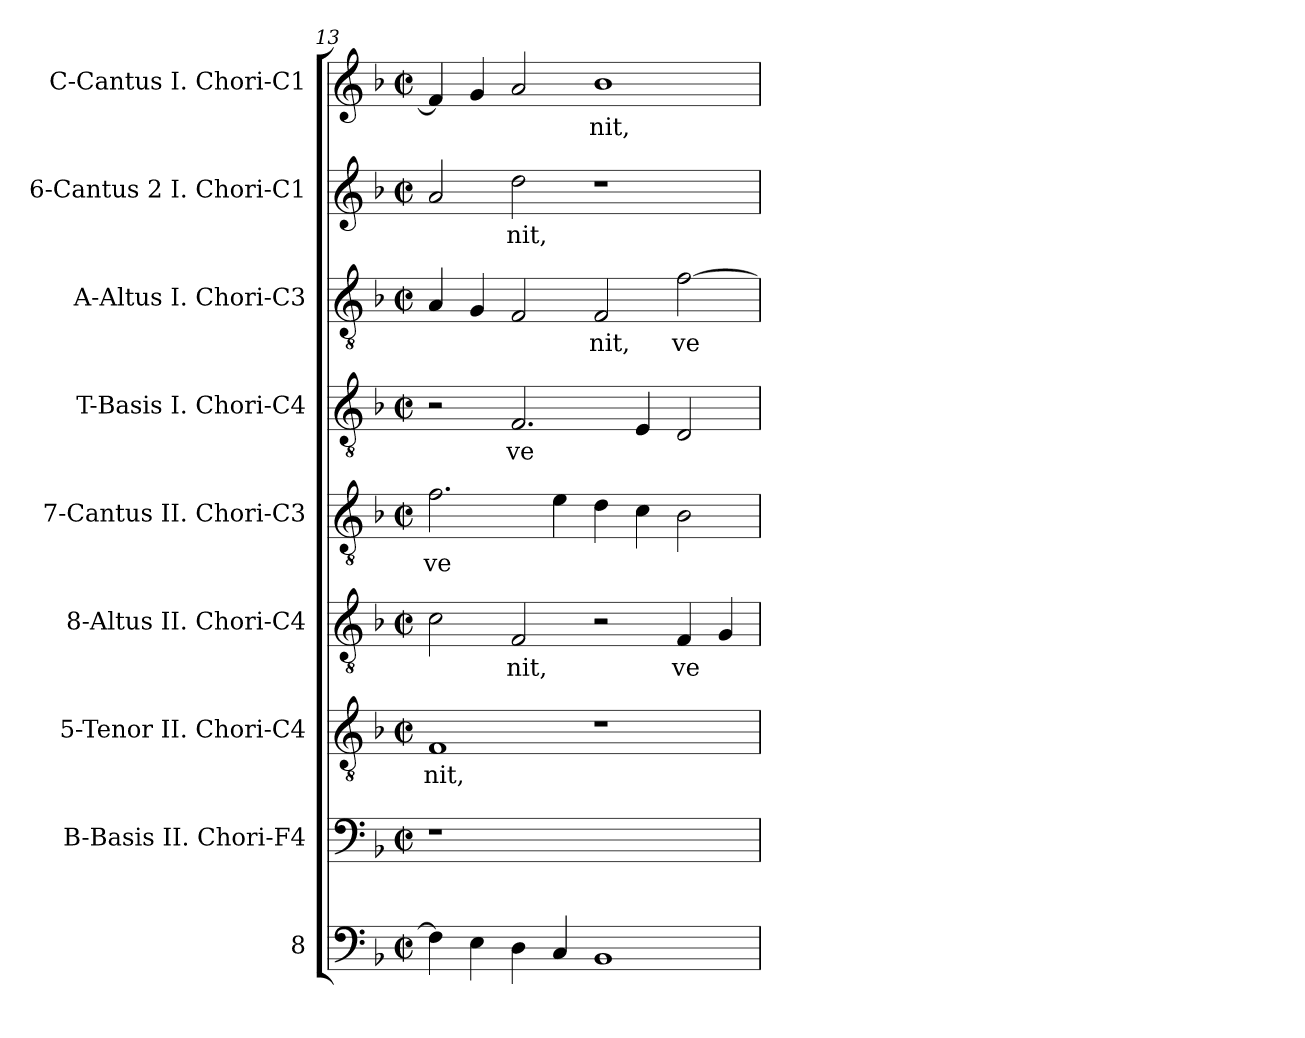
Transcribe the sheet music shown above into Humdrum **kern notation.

**kern	**text	**kern	**kern	**text	**kern	**text	**kern	**text	**kern	**text	**kern	**text	**kern	**text	**kern	**text
*part9	*part9	*part8	*part7	*part7	*part6	*part6	*part5	*part5	*part4	*part4	*part3	*part3	*part2	*part2	*part1	*part1
*staff9	*staff9	*staff8	*staff7	*staff7	*staff6	*staff6	*staff5	*staff5	*staff4	*staff4	*staff3	*staff3	*staff2	*staff2	*staff1	*staff1
*I"8	*	*I"B-Basis  II. Chori-F4	*I"5-Tenor  II. Chori-C4	*	*I"8-Altus  II. Chori-C4	*	*I"7-Cantus  II. Chori-C3	*	*I"T-Basis  I. Chori-C4	*	*I"A-Altus  I. Chori-C3	*	*I"6-Cantus 2  I. Chori-C1	*	*I"C-Cantus  I. Chori-C1	*
*	*	*	*I'T	*	*	*	*	*	*I'T	*	*I'A	*	*	*	*I'C	*
*clefF4	*	*clefF4	*clefGv2	*	*clefGv2	*	*clefGv2	*	*clefGv2	*	*clefGv2	*	*clefG2	*	*clefG2	*
*k[b-]	*	*k[b-]	*k[b-]	*	*k[b-]	*	*k[b-]	*	*k[b-]	*	*k[b-]	*	*k[b-]	*	*k[b-]	*
*F:	*	*F:	*F:	*	*F:	*	*F:	*	*F:	*	*F:	*	*F:	*	*F:	*
*M2/2	*	*M2/2	*M2/2	*	*M2/2	*	*M2/2	*	*M2/2	*	*M2/2	*	*M2/2	*	*M2/2	*
*met(c|)	*	*met(c|)	*met(c|)	*	*met(c|)	*	*met(c|)	*	*met(c|)	*	*met(c|)	*	*met(c|)	*	*met(c|)	*
=13	=13	=13	=13	=13	=13	=13	=13	=13	=13	=13	=13	=13	=13	=13	=13	=13
!	!LO:LY:b:cj	!	!	!LO:LY:b:cj	!	!LO:LY:b:cj	!	!LO:LY:b:cj	!	!	!	!LO:LY:b:cj	!	!LO:LY:b:cj	!	!LO:LY:b:cj
4F\]	--	1r	1F	-nit,	2c\	--	2.f\	ve-	2r	.	4A/	--	2a/	--	4f/]	--
!	!LO:LY:b:cj	!	!	!	!	!	!	!	!	!	!	!LO:LY:b:cj	!	!	!	!LO:LY:b:cj
4E\	--	.	.	.	.	.	.	.	.	.	4G/	--	.	.	4g/	--
!	!LO:LY:b:cj	!	!	!	!	!LO:LY:b:cj	!	!	!	!LO:LY:b:cj	!	!LO:LY:b:cj	!	!LO:LY:b:cj	!	!LO:LY:b:cj
4D\	--	.	.	.	2F/	-nit,	.	.	2.F/	ve-	2F/	--	2dd\	-nit,	2a/	--
!	!LO:LY:b:cj	!	!	!	!	!	!	!LO:LY:b:cj	!	!	!	!	!	!	!	!
4C/	--	.	.	.	.	.	4e\	--	.	.	.	.	.	.	.	.
!	!LO:LY:b:cj	!	!	!	!	!	!	!LO:LY:b:cj	!	!	!	!LO:LY:b:cj	!	!	!	!LO:LY:b:cj
1BB-	--	1ryy	1r	.	2r	.	4d\	--	.	.	2F/	-nit,	1r	.	1b-	-nit,
!	!	!	!	!	!	!	!	!LO:LY:b:cj	!	!LO:LY:b:cj	!	!	!	!	!	!
.	.	.	.	.	.	.	4c\	--	4E/	--	.	.	.	.	.	.
!	!	!	!	!	!	!LO:LY:b:cj	!	!LO:LY:b:cj	!	!LO:LY:b:cj	!	!LO:LY:b:cj	!	!	!	!
.	.	.	.	.	4F/	ve-	2B-\	--	2D/	--	[>2f\	ve-	.	.	.	.
!	!	!	!	!	!	!LO:LY:b:cj	!	!	!	!	!	!	!	!	!	!
.	.	.	.	.	4G/	--	.	.	.	.	.	.	.	.	.	.
=	=	=	=	=	=	=	=	=	=	=	=	=	=	=	=	=
*-	*-	*-	*-	*-	*-	*-	*-	*-	*-	*-	*-	*-	*-	*-	*-	*-
